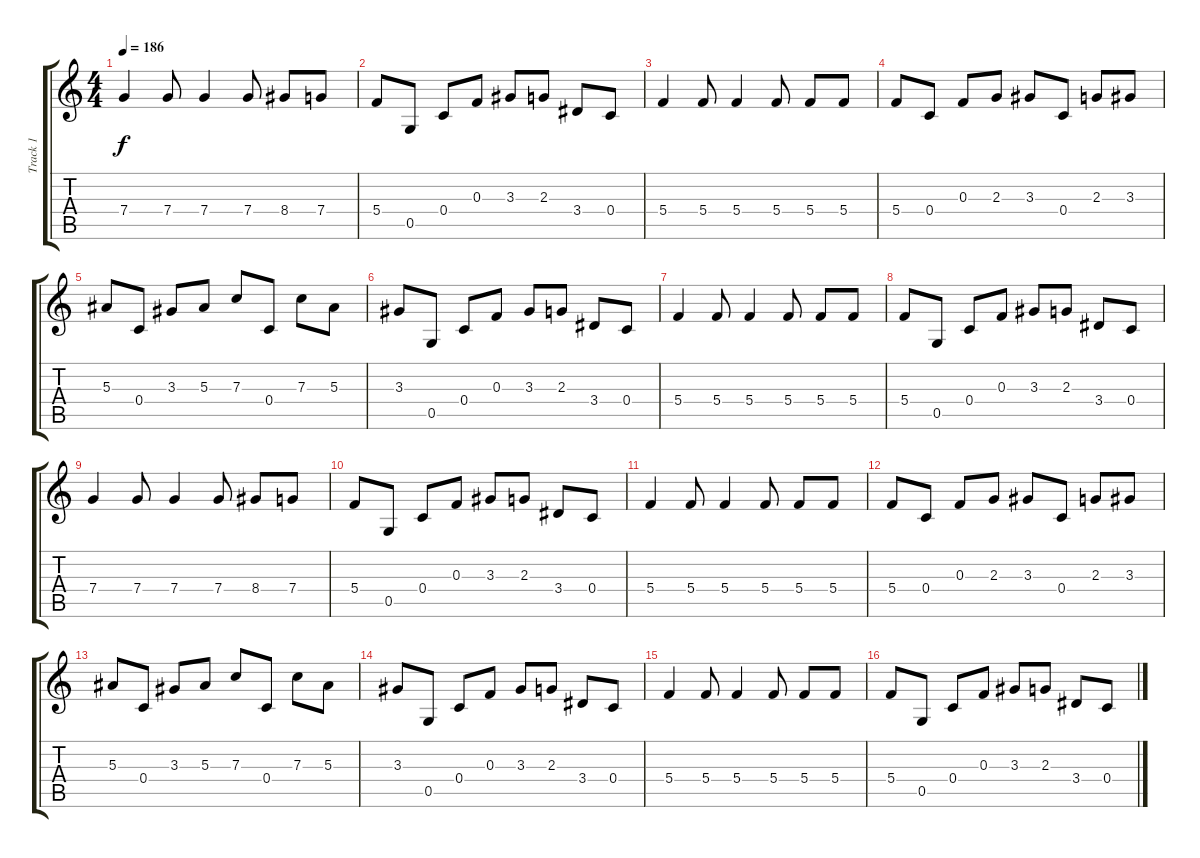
\track ("Track 1" "Track 1") {mute instrument distortionguitar}
\staff {score tabs}
\tuning (D4 A3 F3 C3 G2 C2) {hide}
\ts (4 4)
\tempo 186
\clef g2
\ks c
7.4.4{dy f} 7.4.8 7.4.4 7.4.8 8.4.8 7.4.8 |
5.4.8 0.5.8 0.4.8 0.3.8 3.3.8 2.3.8 3.4.8 0.4.8 |
5.4.4 5.4.8 5.4.4 5.4.8 5.4.8 5.4.8 |
5.4.8 0.4.8 0.3.8 2.3.8 3.3.8 0.4.8 2.3.8 3.3.8 |
5.3.8 0.4.8 3.3.8 5.3.8 7.3.8 0.4.8 7.3.8 5.3.8 |
3.3.8 0.5.8 0.4.8 0.3.8 3.3.8 2.3.8 3.4.8 0.4.8 |
5.4.4 5.4.8 5.4.4 5.4.8 5.4.8 5.4.8 |
5.4.8 0.5.8 0.4.8 0.3.8 3.3.8 2.3.8 3.4.8 0.4.8 |
7.4.4 7.4.8 7.4.4 7.4.8 8.4.8 7.4.8 |
5.4.8 0.5.8 0.4.8 0.3.8 3.3.8 2.3.8 3.4.8 0.4.8 |
5.4.4 5.4.8 5.4.4 5.4.8 5.4.8 5.4.8 |
5.4.8 0.4.8 0.3.8 2.3.8 3.3.8 0.4.8 2.3.8 3.3.8 |
5.3.8 0.4.8 3.3.8 5.3.8 7.3.8 0.4.8 7.3.8 5.3.8 |
3.3.8 0.5.8 0.4.8 0.3.8 3.3.8 2.3.8 3.4.8 0.4.8 |
5.4.4 5.4.8 5.4.4 5.4.8 5.4.8 5.4.8 |
5.4.8 0.5.8 0.4.8 0.3.8 3.3.8 2.3.8 3.4.8 0.4.8
